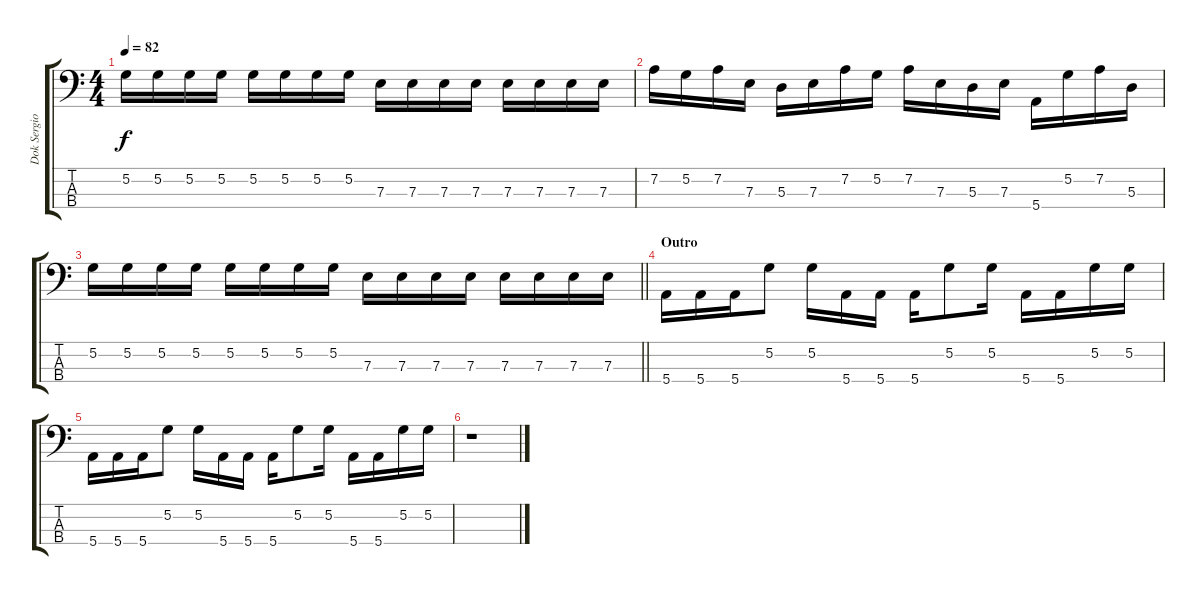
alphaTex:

\track ("Dok Sergio(Bass)" "Dok Sergio") {instrument electricbassfinger}
\staff {score tabs}
\tuning (G2 D2 A1 E1) {hide}
\ts (4 4)
\tempo 82
\clef f4
\ks c
5.2.16{dy f} 5.2.16 5.2.16 5.2.16 5.2.16 5.2.16 5.2.16 5.2.16 7.3.16 7.3.16 7.3.16 7.3.16 7.3.16 7.3.16 7.3.16 7.3.16 |
7.2.16 5.2.16 7.2.16 7.3.16 5.3.16 7.3.16 7.2.16 5.2.16 7.2.16 7.3.16 5.3.16 7.3.16 5.4.16 5.2.16 7.2.16 5.3.16 |
\barLineRight lightlight
5.2.16 5.2.16 5.2.16 5.2.16 5.2.16 5.2.16 5.2.16 5.2.16 7.3.16 7.3.16 7.3.16 7.3.16 7.3.16 7.3.16 7.3.16 7.3.16 |
\section ("" "Outro")
5.4.16 5.4.16 5.4.16 5.2.8 5.2.16 5.4.16 5.4.16 5.4.16 5.2.8 5.2.16 5.4.16 5.4.16 5.2.16 5.2.16 |
5.4.16 5.4.16 5.4.16 5.2.8 5.2.16 5.4.16 5.4.16 5.4.16 5.2.8 5.2.16 5.4.16 5.4.16 5.2.16 5.2.16 |
r.1
